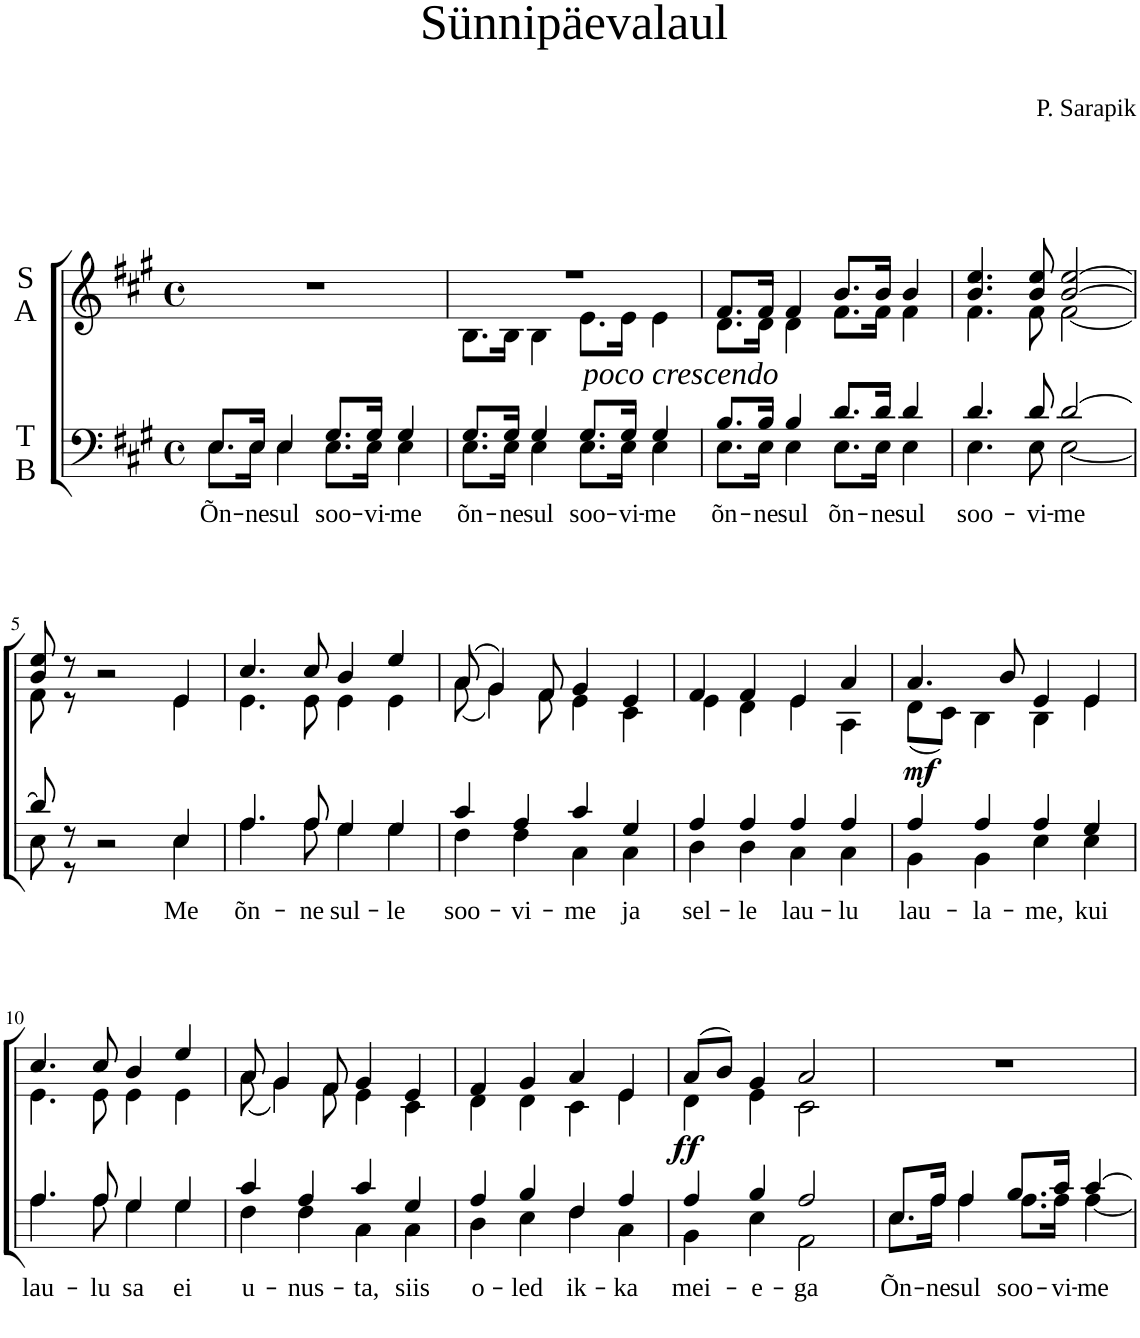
**kern	**text	**kern	**dynam
*part2	*part2	*part1	*part1
*staff2	*staff2	*staff1	*staff1
*I"T B	*	*I"S A	*
*clefF4	*	*clefG2	*
*k[f#c#g#]	*	*k[f#c#g#]	*
*M4/4	*	*M4/4	*
*met(c)	*	*met(c)	*
=1	=1	=1	=1
!	!LO:LY:b	!	!
*^	*	*	*
8.E/L	8.E\L	Õn-	1r	.
!	!	!LO:LY:b	!	!
16E/Jk	16E\Jk	-ne	.	.
!	!	!LO:LY:b	!	!
4E/	4E\	sul	.	.
!	!	!LO:LY:b	!	!
8.G#/L	8.E\L	soo-	.	.
!	!	!LO:LY:b	!	!
16G#/Jk	16E\Jk	-vi-	.	.
!	!	!LO:LY:b	!	!
4G#/	4E\	-me	.	.
=2	=2	=2	=2	=2
!	!	!LO:LY:b	!	!
*	*	*	*^	*
8.G#/L	8.E\L	õn-	1r	8.B\L	.
!	!	!LO:LY:b	!	!	!
16G#/Jk	16E\Jk	-ne	.	16B\Jk	.
!	!	!LO:LY:b	!	!	!
4G#/	4E\	sul	.	4B\	.
!	!	!	!	!LO:TX:b:i:t=poco crescendo	!
!	!	!LO:LY:b	!	!	!
8.G#/L	8.E\L	soo-	.	8.e\L	.
!	!	!LO:LY:b	!	!	!
16G#/Jk	16E\Jk	-vi-	.	16e\Jk	.
!	!	!LO:LY:b	!	!	!
4G#/	4E\	-me	.	4e\	.
=3	=3	=3	=3	=3	=3
!	!	!LO:LY:b	!	!	!
8.B/L	8.E\L	õn-	8.f#/L	8.d\L	.
!	!	!LO:LY:b	!	!	!
16B/Jk	16E\Jk	-ne	16f#/Jk	16d\Jk	.
!	!	!LO:LY:b	!	!	!
4B/	4E\	sul	4f#/	4d\	.
!	!	!LO:LY:b	!	!	!
8.d/L	8.E\L	õn-	8.b/L	8.f#\L	.
!	!	!LO:LY:b	!	!	!
16d/Jk	16E\Jk	-ne	16b/Jk	16f#\Jk	.
!	!	!LO:LY:b	!	!	!
4d/	4E\	sul	4b/	4f#\	.
=4	=4	=4	=4	=4	=4
!	!	!LO:LY:b	!	!	!
4.d/	4.E\	soo-	4.b/ 4.ee/	4.f#\	.
!	!	!LO:LY:b	!	!	!
8d/	8E\	-vi-	8b/ 8ee/	8f#\	.
!	!	!LO:LY:b	!	!	!
[2d/	[2E\	-me	[2b/ [2ee/	[2f#\	.
!!LO:LB:g=z	!!
=5	=5	=5	=5	=5	=5
8d/]	8E\]	.	8b/] 8ee/]	8f#\]	.
8r	8r	.	8r	8r	.
2r	2ryy	.	2r	2ryy	.
!	!	!LO:LY:b	!	!	!
4E/	4E\	Me	4e/	4e\	.
=6	=6	=6	=6	=6	=6
!	!	!LO:LY:b	!	!	!
4.A/	4.A\	õn-	4.cc#/	4.e\	.
!	!	!LO:LY:b	!	!	!
8A/	8A\	-ne	8cc#/	8e\	.
!	!	!LO:LY:b	!	!	!
4G#/	4G#\	sul-	4b/	4e\	.
!	!	!LO:LY:b	!	!	!
4G#/	4G#\	-le	4ee/	4e\	.
=7	=7	=7	=7	=7	=7
!	!	!LO:LY:b	!	!	!
4c#/	4F#\	soo-	(8a/	(8a\	.
.	.	.	4g#/)	4g#\)	.
!	!	!LO:LY:b	!	!	!
4A/	4F#\	-vi-	.	.	.
.	.	.	8f#/	8f#\	.
!	!	!LO:LY:b	!	!	!
4c#/	4C#\	-me	4g#/	4e\	.
!	!	!LO:LY:b	!	!	!
4G#/	4C#\	ja	4e/	4c#\	.
=8	=8	=8	=8	=8	=8
!	!	!LO:LY:b	!	!	!
4A/	4D\	sel-	4f#/	4e\	.
!	!	!LO:LY:b	!	!	!
4A/	4D\	-le	4f#/	4d\	.
!	!	!LO:LY:b	!	!	!
4A/	4C#\	lau-	4e/	4e\	.
!	!	!LO:LY:b	!	!	!
4A/	4C#\	-lu	4a/	4A\	.
=9	=9	=9	=9	=9	=9
!	!	!LO:LY:b	!	!	!LO:DY:b
4A/	4BB\	lau-	4.a/	(8d\L	mf
.	.	.	.	8c#\J)	.
!	!	!LO:LY:b	!	!	!
4A/	4BB\	-la-	.	4B\	.
.	.	.	8b/	.	.
!	!	!LO:LY:b	!	!	!
4A/	4E\	-me,	4e/	4B\	.
!	!	!LO:LY:b	!	!	!
4G#/	4E\	kui	4e/	4e\	.
!!LO:LB:g=z	!!
=10	=10	=10	=10	=10	=10
!	!	!LO:LY:b	!	!	!
4.A/	4.A\	lau-	4.cc#/	4.e\	.
!	!	!LO:LY:b	!	!	!
8A/	8A\	-lu	8cc#/	8e\	.
!	!	!LO:LY:b	!	!	!
4G#/	4G#\	sa	4b/	4e\	.
!	!	!LO:LY:b	!	!	!
4G#/	4G#\	ei	4ee/	4e\	.
=11	=11	=11	=11	=11	=11
!	!	!LO:LY:b	!	!	!
4c#/	4F#\	u-	8a/	(8a\	.
.	.	.	4g#/	4g#\)	.
!	!	!LO:LY:b	!	!	!
4A/	4F#\	-nus-	.	.	.
.	.	.	8f#/	8f#\	.
!	!	!LO:LY:b	!	!	!
4c#/	4C#\	-ta,	4g#/	4e\	.
!	!	!LO:LY:b	!	!	!
4G#/	4C#\	siis	4e/	4c#\	.
=12	=12	=12	=12	=12	=12
!	!	!LO:LY:b	!	!	!
4A/	4D\	o-	4f#/	4d\	.
!	!	!LO:LY:b	!	!	!
4B/	4E\	-led	4g#/	4d\	.
!	!	!LO:LY:b	!	!	!
4F#/	4F#\	ik-	4a/	4c#\	.
!	!	!LO:LY:b	!	!	!
4A/	4C#\	-ka	4e/	4e\	.
=13	=13	=13	=13	=13	=13
!	!	!LO:LY:b	!	!	!LO:DY:b
4A/	4BB\	mei-	(8a/L	4d\	ff
.	.	.	8b/J)	.	.
!	!	!LO:LY:b	!	!	!
4B/	4E\	-e-	4g#/	4e\	.
!	!	!LO:LY:b	!	!	!
2A/	2AA\	-ga	2a/	2c#\	.
=14	=14	=14	=14	=14	=14
!	!	!LO:LY:b	!	!	!
*	*	*	*v	*v	*
8.E/L	8.E\L	Õn-	1r	.
!	!	!LO:LY:b	!	!
16A/Jk	16A\Jk	-ne	.	.
!	!	!LO:LY:b	!	!
4A/	4A\	sul	.	.
!	!	!LO:LY:b	!	!
8.B/L	8.A\L	soo-	.	.
!	!	!LO:LY:b	!	!
16c#/Jk	16A\Jk	-vi-	.	.
!	!	!LO:LY:b	!	!
[4c#/	[4A\	-me	.	.
*v	*v	*	*	*
=	=	=	=
*-	*-	*-	*-
